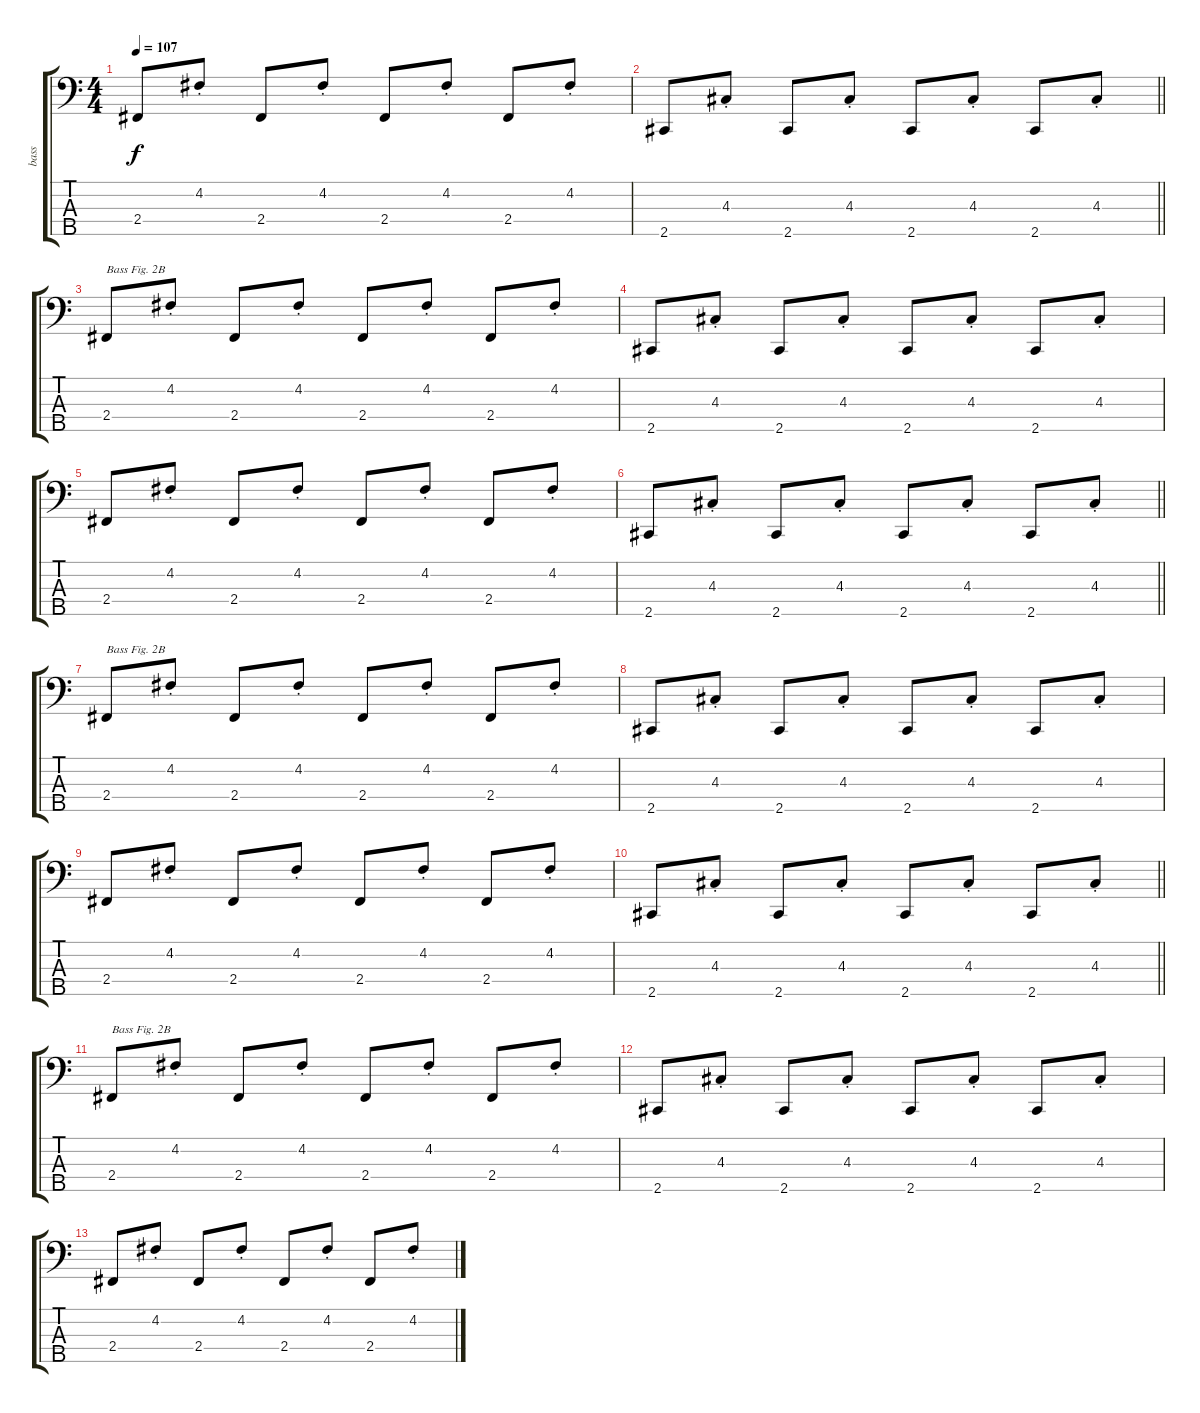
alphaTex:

\track ("bass" "bass") {instrument synthbass2}
\staff {score tabs}
\tuning (G2 D2 A1 E1 B0) {hide}
\ts (4 4)
\tempo 107
\clef f4
\ks c
2.4.8{dy f} 4.2{st}.8 2.4.8 4.2{st}.8 2.4.8 4.2{st}.8 2.4.8 4.2{st}.8 |
\barLineRight lightlight
2.5.8 4.3{st}.8 2.5.8 4.3{st}.8 2.5.8 4.3{st}.8 2.5.8 4.3{st}.8 |
2.4.8{txt "Bass Fig. 2B"} 4.2{st}.8 2.4.8 4.2{st}.8 2.4.8 4.2{st}.8 2.4.8 4.2{st}.8 |
2.5.8 4.3{st}.8 2.5.8 4.3{st}.8 2.5.8 4.3{st}.8 2.5.8 4.3{st}.8 |
2.4.8 4.2{st}.8 2.4.8 4.2{st}.8 2.4.8 4.2{st}.8 2.4.8 4.2{st}.8 |
\barLineRight lightlight
2.5.8 4.3{st}.8 2.5.8 4.3{st}.8 2.5.8 4.3{st}.8 2.5.8 4.3{st}.8 |
2.4.8{txt "Bass Fig. 2B"} 4.2{st}.8 2.4.8 4.2{st}.8 2.4.8 4.2{st}.8 2.4.8 4.2{st}.8 |
2.5.8 4.3{st}.8 2.5.8 4.3{st}.8 2.5.8 4.3{st}.8 2.5.8 4.3{st}.8 |
2.4.8 4.2{st}.8 2.4.8 4.2{st}.8 2.4.8 4.2{st}.8 2.4.8 4.2{st}.8 |
\barLineRight lightlight
2.5.8 4.3{st}.8 2.5.8 4.3{st}.8 2.5.8 4.3{st}.8 2.5.8 4.3{st}.8 |
2.4.8{txt "Bass Fig. 2B"} 4.2{st}.8 2.4.8 4.2{st}.8 2.4.8 4.2{st}.8 2.4.8 4.2{st}.8 |
2.5.8 4.3{st}.8 2.5.8 4.3{st}.8 2.5.8 4.3{st}.8 2.5.8 4.3{st}.8 |
2.4.8 4.2{st}.8 2.4.8 4.2{st}.8 2.4.8 4.2{st}.8 2.4.8 4.2{st}.8
